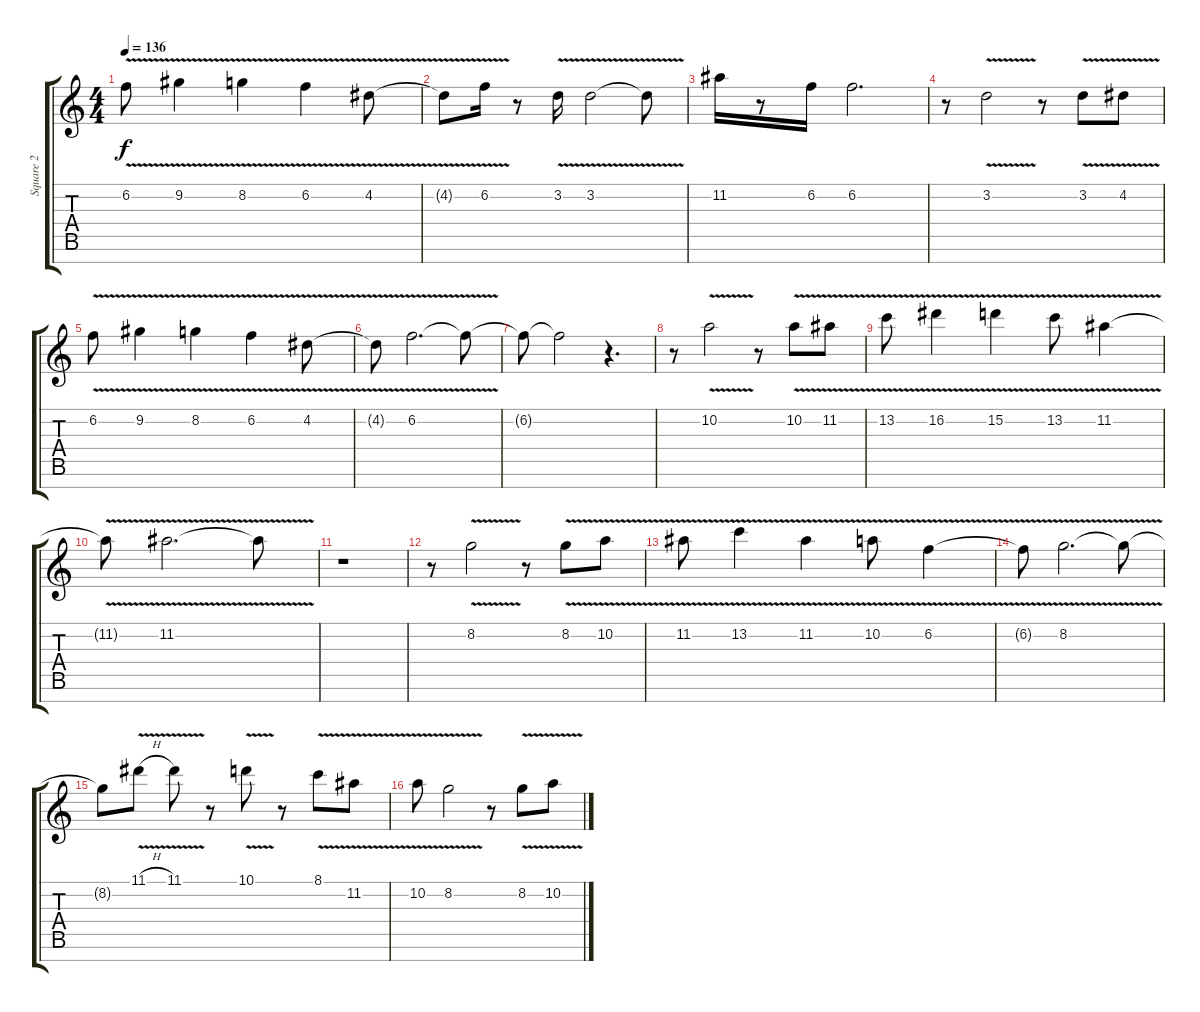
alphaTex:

\track ("Square 2" "Square 2") {instrument overdrivenguitar}
\staff {score tabs}
\tuning (E4 B3 G3 D3 A2 E2 B1) {hide}
\ts (4 4)
\tempo 136
\clef g2
\ks c
6.2{v}.8{dy f} 9.2{v}.4 8.2{v}.4 6.2{v}.4 4.2{v}.8 |
4.2{t}.8 6.2{v}.16 r.8 3.2{v}.16 3.2{v}.2 3.2{t}.8 |
11.2.16 r.8 6.2.16 6.2.2{d} |
r.8 3.2{v}.2 r.8 3.2{v}.8 4.2{v}.8 |
6.2{v}.8 9.2{v}.4 8.2{v}.4 6.2{v}.4 4.2{v}.8 |
4.2{t}.8 6.2{v}.2{d} 6.2{t}.8 |
6.2{t}.8 6.2{t}.2 r.4{d} |
r.8 10.2{v}.2 r.8 10.2{v}.8 11.2{v}.8 |
13.2{v}.8 16.2{v}.4 15.2{v}.4 13.2{v}.8 11.2{v}.4 |
11.2{t}.8 11.2{v}.2{d} 11.2{t}.8 |
r.1 |
r.8 8.2{v}.2 r.8 8.2{v}.8 10.2{v}.8 |
11.2{v}.8 13.2{v}.4 11.2{v}.4 10.2{v}.8 6.2{v}.4 |
6.2{t}.8 8.2{v}.2{d} 8.2{t}.8 |
8.2{t}.8 11.1{v h}.8 11.1{v}.8 r.8 10.1{v}.8 r.8 8.1{v}.8 11.2{v}.8 |
10.2{v}.8 8.2{v}.2 r.8 8.2{v}.8 10.2{v}.8
